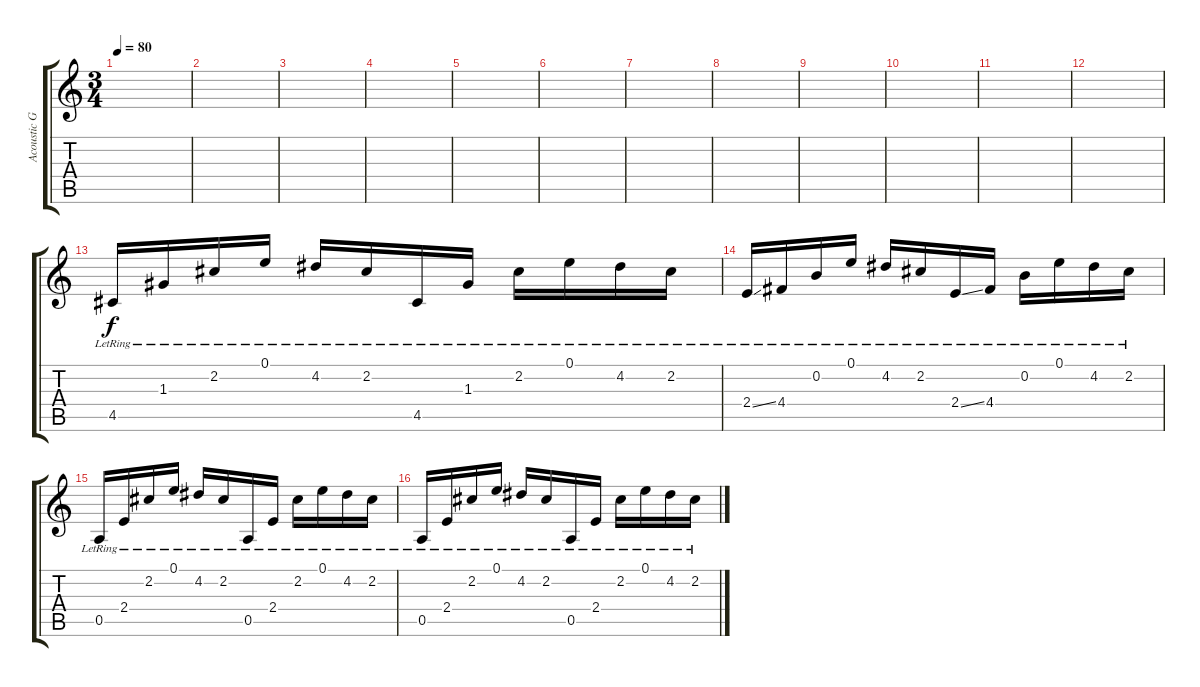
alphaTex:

\track ("Acoustic Guitar" "Acoustic G") {instrument acousticguitarsteel}
\staff {score tabs}
\tuning (E4 B3 G3 D3 A2 E2) {hide}
\ts (3 4)
\tempo 80
\clef g2
\ks c
|
|
|
|
|
|
|
|
|
|
|
|
4.5{lr}.16 1.3{lr}.16 2.2{lr}.16 0.1{lr}.16 4.2{lr}.16 2.2{lr}.16 4.5{lr}.16 1.3{lr}.16 2.2{lr}.16 0.1{lr}.16 4.2{lr}.16 2.2{lr}.16 |
2.4{ss lr}.16 4.4{lr}.16 0.2{lr}.16 0.1{lr}.16 4.2{lr}.16 2.2{lr}.16 2.4{ss lr}.16 4.4{lr}.16 0.2{lr}.16 0.1{lr}.16 4.2{lr}.16 2.2{lr}.16 |
0.5{lr}.16 2.4{lr}.16 2.2{lr}.16 0.1{lr}.16 4.2{lr}.16 2.2{lr}.16 0.5{lr}.16 2.4{lr}.16 2.2{lr}.16 0.1{lr}.16 4.2{lr}.16 2.2{lr}.16 |
0.5{lr}.16 2.4{lr}.16 2.2{lr}.16 0.1{lr}.16 4.2{lr}.16 2.2{lr}.16 0.5{lr}.16 2.4{lr}.16 2.2{lr}.16 0.1{lr}.16 4.2{lr}.16 2.2{lr}.16
